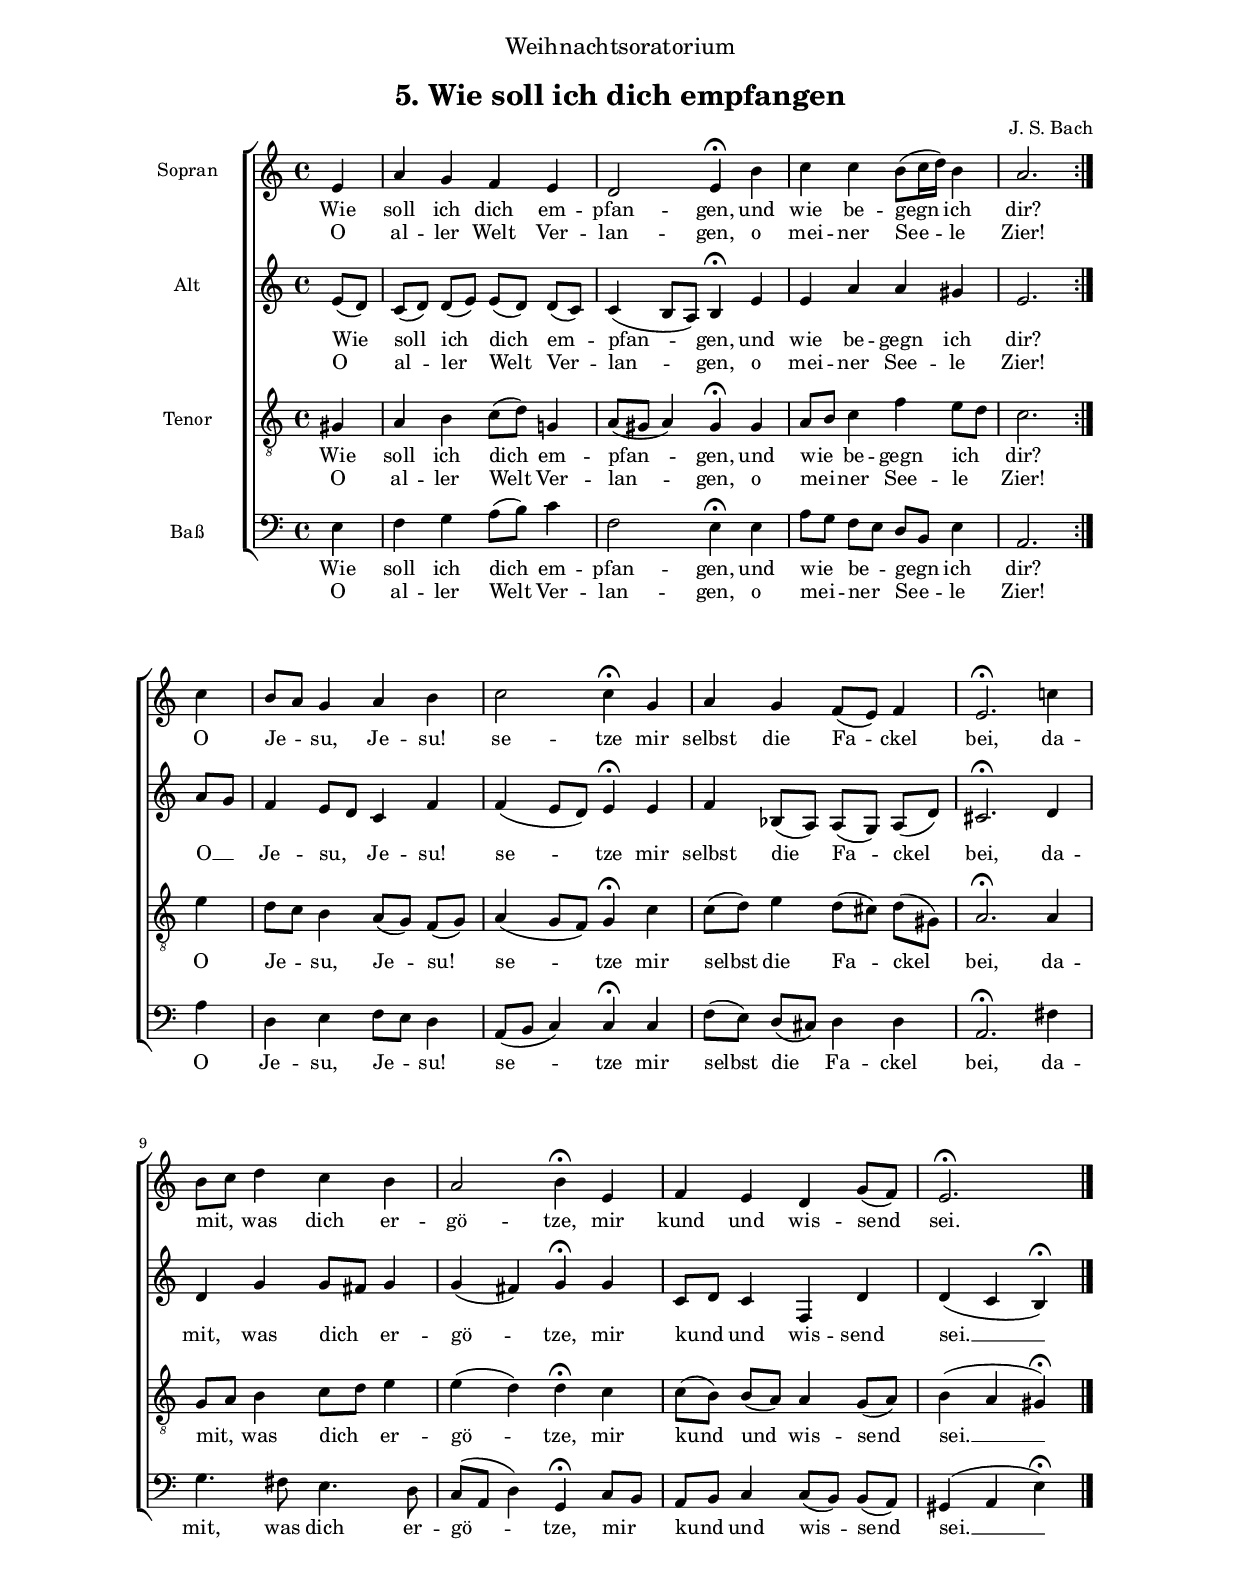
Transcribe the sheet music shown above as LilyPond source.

\header
{
  dedication=\markup { \fontsize #2 "Weihnachtsoratorium"}
  title=\markup {\vspace #2 "5. Wie soll ich dich empfangen"}
  composer="J. S. Bach"
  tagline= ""
}

\version "2.18.0"
\include "deutsch.ly"
#(set-global-staff-size 16)
#(ly:set-option 'point-and-click #f)

	
global = {
	\key c \major
	\time 4/4
	\skip 1*12 \bar "|."
	}



\paper
	{
	top-margin = 2 \cm
	bottom-margin = 2 \cm
	left-margin = 2.5 \cm
	line-width = 16 \cm
	ragged-bottom = ##f
	ragged-last-bottom = ##t
	print-page-number = ##f
	system-system-spacing = #'((basic-distance . 20) (minimum-distance . 14) (padding . 8) (strechability . 50))
%	systems-per-page = 3
%	min-systems-per-page = 3
	page-count = 1
	}


cantus =  \relative c''
	{
	\repeat volta 2 {
	\partial 4 e,4
	a4 g f e
	d2 e4\fermata h'
	c4 c h8( c16 d) h4
	a2. } c4
%5
	h8 a g4 a h |
	c2 c4\fermata g
	a4 g f8( e) f4
	e2.\fermata c'!4
	h8 c d4 c h
%10
	a2 h4\fermata e, |
	f4 e d g8( f) |
	e2.\fermata
	}


altus =  \relative c'
        {
	\repeat volta 2 {
	\partial 4 e8( d)
	c8( d) d[( e]) e( d) d[( c])
	c4( h8 a) h4\fermata e
	e4 a a gis
	e2. } a8 g
%5
	f4 e8 d c4 f |
	f4( e8 d) e4\fermata e
	f4 b,8( a) a( g) a[( d])
	cis2.\fermata d4
	d4 g g8 fis g4
%10
	g4( fis) g\fermata g |
	c,8 d c4 f, d' |
	d4( c h\fermata)
	}


tenor =  \relative c'
	{
	\repeat volta 2 {
	\partial 4 gis
	a4 h c8( d) g,!4
	a8( gis a4) gis4\fermata gis
	a8 h c4 f e8 d
	c2. } e4
%5
	d8 c h4 a8( g) f[( g]) |
	a4( g8 f) g4\fermata c
	c8( d) e4 d8( cis) d[( gis,])
	a2.\fermata a4
	g8 a h4 c8 d e4
%10
	e4( d) d\fermata c |
	c8( h) h[( a]) a4 g8( a) |
	h4( a gis\fermata )
	}


bassus  =  \relative c
	{
	\repeat volta 2 {
	\partial 4 e4
	f4 g a8( h) c4
	f,2 e4 \fermata e
	a8 g f[ e] d h e4
	a,2. } a'4
%5
	d,4 e f8 e d4 |
	a8( h c4) c\fermata c
	f8( e) d[( cis]) d4 d
	a2.\fermata fis'4
	g4. fis8 e4. d8
%10
	c8( a d4) g,\fermata c8 h |
	a8 h c4 c8( h) h[( a]) |
	gis4( a e'\fermata )
	}

lyricscantus = \lyricmode {
	Wie soll ich dich em -- pfan -- gen,
	und wie be -- gegn ich dir?
	O Je -- _ su, Je -- su! se -- tze
	mir selbst die Fa -- ckel bei,
	da -- mit, _ was dich er -- gö -- tze,
	mir kund und wis -- send sei.
	}

lyricscantusduo = \lyricmode {
	O al -- ler Welt Ver -- lan -- gen,
	o mei -- ner See -- le Zier!
	}


lyricsaltus = \lyricmode {
	Wie soll ich dich em -- pfan -- gen,
	und wie be -- gegn ich dir?
	O __ _ Je -- su, _ Je -- su! se -- tze
	mir selbst die Fa -- ckel bei,
	da -- mit, was dich _ er -- gö -- tze,
	mir kund _ und wis -- send sei. __
	}

lyricsaltusduo = \lyricmode {
	O al -- ler Welt Ver -- lan -- gen,
	o mei -- ner See -- le Zier!
	}

lyricstenor = \lyricmode {
	Wie soll ich dich em -- pfan -- gen,
	und wie _ be -- gegn ich _ dir?
	O Je -- _ su, Je -- su! se -- tze
	mir selbst die Fa -- ckel bei,
	da -- mit, _ was dich _ er -- gö -- tze,
	mir kund und wis -- send sei. __
	}

lyricstenorduo = \lyricmode {
	O al -- ler Welt Ver -- lan -- gen,
	o mei -- _ ner See -- le _ Zier!
	}

lyricsbassus = \lyricmode {
	Wie soll ich dich em -- pfan -- gen,
	und wie _ be -- _ gegn _ ich dir?
	O Je -- su, Je -- _ su! se -- tze
	mir selbst die Fa -- ckel bei,
	da -- mit, was dich er -- gö -- tze,
	mir _ kund _ und wis -- send sei. __
	}

lyricsbassusduo = \lyricmode {
	O al -- ler Welt Ver -- lan -- gen,
	o mei -- _ ner _ See -- _ le Zier!
	}


\score
{  
  % \transpose {
	\new ChoirStaff \with { \override StaffGrouper.staff-staff-spacing.basic-distance = #12 }
	<<

	\new Staff << \global
	\new Voice="v1" {
		\set Staff.instrumentName="Sopran"
		\set Staff.midiInstrument = "reed organ"
		\clef "treble"
		\cantus }
	\new Lyrics \lyricsto "v1" {\lyricscantus }
	\new Lyrics \lyricsto "v1" {\lyricscantusduo }
	>>


	\new Staff << \global
	\new Voice="v2" {
		\set Staff.instrumentName="Alt"
		\set Staff.midiInstrument = "reed organ"
		\clef "treble" 
		\altus}
	\new Lyrics \lyricsto "v2" {\lyricsaltus }
	\new Lyrics \lyricsto "v2" {\lyricsaltusduo }
	>>


	\new Staff << \global
	\new Voice="v3" {
		\set Staff.instrumentName="Tenor"
		\set Staff.midiInstrument = "reed organ"
		\clef "G_8"
		\tenor }
	\new Lyrics \lyricsto "v3" {\lyricstenor }
	\new Lyrics \lyricsto "v3" {\lyricstenorduo }
	>>


	\new Staff << \global
	\new Voice="v4" {
		\set Staff.instrumentName="Baß"
		\set Staff.midiInstrument = "reed organ"
		\clef "bass" 
		\bassus }
	\new Lyrics \lyricsto "v4" {\lyricsbassus}
	\new Lyrics \lyricsto "v4" {\lyricsbassusduo}
	>>

	>>
	% } % transpose

	\layout
	{
	indent = 1.8 \cm
	\context { \Staff \override VerticalAxisGroup.minimum-Y-extent = #'(-3 . 4)}
	\context { \Staff \override TimeSignature.break-visibility = #end-of-line-invisible }
	\context { \Score \override BarNumber.padding = #2 }
	}

	
}


% EOF